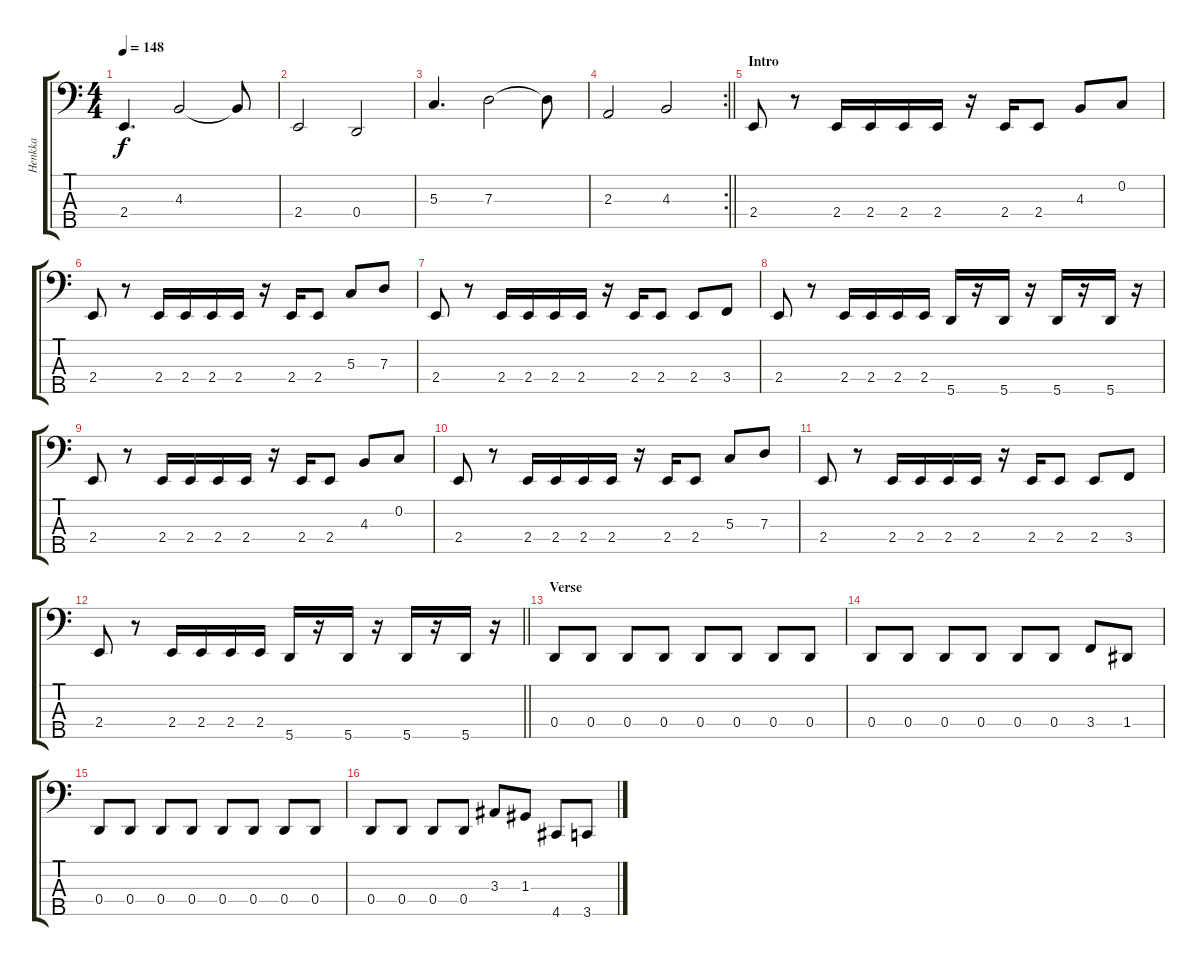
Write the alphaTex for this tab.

\track ("Henkka" "Henkka") {instrument electricbasspick}
\staff {score tabs}
\tuning (F2 C2 G1 D1 A0) {hide}
\ts (4 4)
\tempo 148
\clef f4
\ks c
2.4.4{d dy f} 4.3.2 4.3{t}.8 |
2.4.2 0.4.2 |
5.3.4{d} 7.3.2 7.3{t}.8 |
\rc 2
\barLineRight lightlight
2.3.2 4.3.2 |
\section ("" "Intro")
2.4.8 r.8 2.4.16 2.4.16 2.4.16 2.4.16 r.16 2.4.16 2.4.8 4.3.8 0.2.8 |
2.4.8 r.8 2.4.16 2.4.16 2.4.16 2.4.16 r.16 2.4.16 2.4.8 5.3.8 7.3.8 |
2.4.8 r.8 2.4.16 2.4.16 2.4.16 2.4.16 r.16 2.4.16 2.4.8 2.4.8 3.4.8 |
2.4.8 r.8 2.4.16 2.4.16 2.4.16 2.4.16 5.5.16 r.16 5.5.16 r.16 5.5.16 r.16 5.5.16 r.16 |
2.4.8 r.8 2.4.16 2.4.16 2.4.16 2.4.16 r.16 2.4.16 2.4.8 4.3.8 0.2.8 |
2.4.8 r.8 2.4.16 2.4.16 2.4.16 2.4.16 r.16 2.4.16 2.4.8 5.3.8 7.3.8 |
2.4.8 r.8 2.4.16 2.4.16 2.4.16 2.4.16 r.16 2.4.16 2.4.8 2.4.8 3.4.8 |
\barLineRight lightlight
2.4.8 r.8 2.4.16 2.4.16 2.4.16 2.4.16 5.5.16 r.16 5.5.16 r.16 5.5.16 r.16 5.5.16 r.16 |
\section ("" "Verse")
0.4.8 0.4.8 0.4.8 0.4.8 0.4.8 0.4.8 0.4.8 0.4.8 |
0.4.8 0.4.8 0.4.8 0.4.8 0.4.8 0.4.8 3.4.8 1.4.8 |
0.4.8 0.4.8 0.4.8 0.4.8 0.4.8 0.4.8 0.4.8 0.4.8 |
0.4.8 0.4.8 0.4.8 0.4.8 3.3.8 1.3.8 4.5.8 3.5.8
